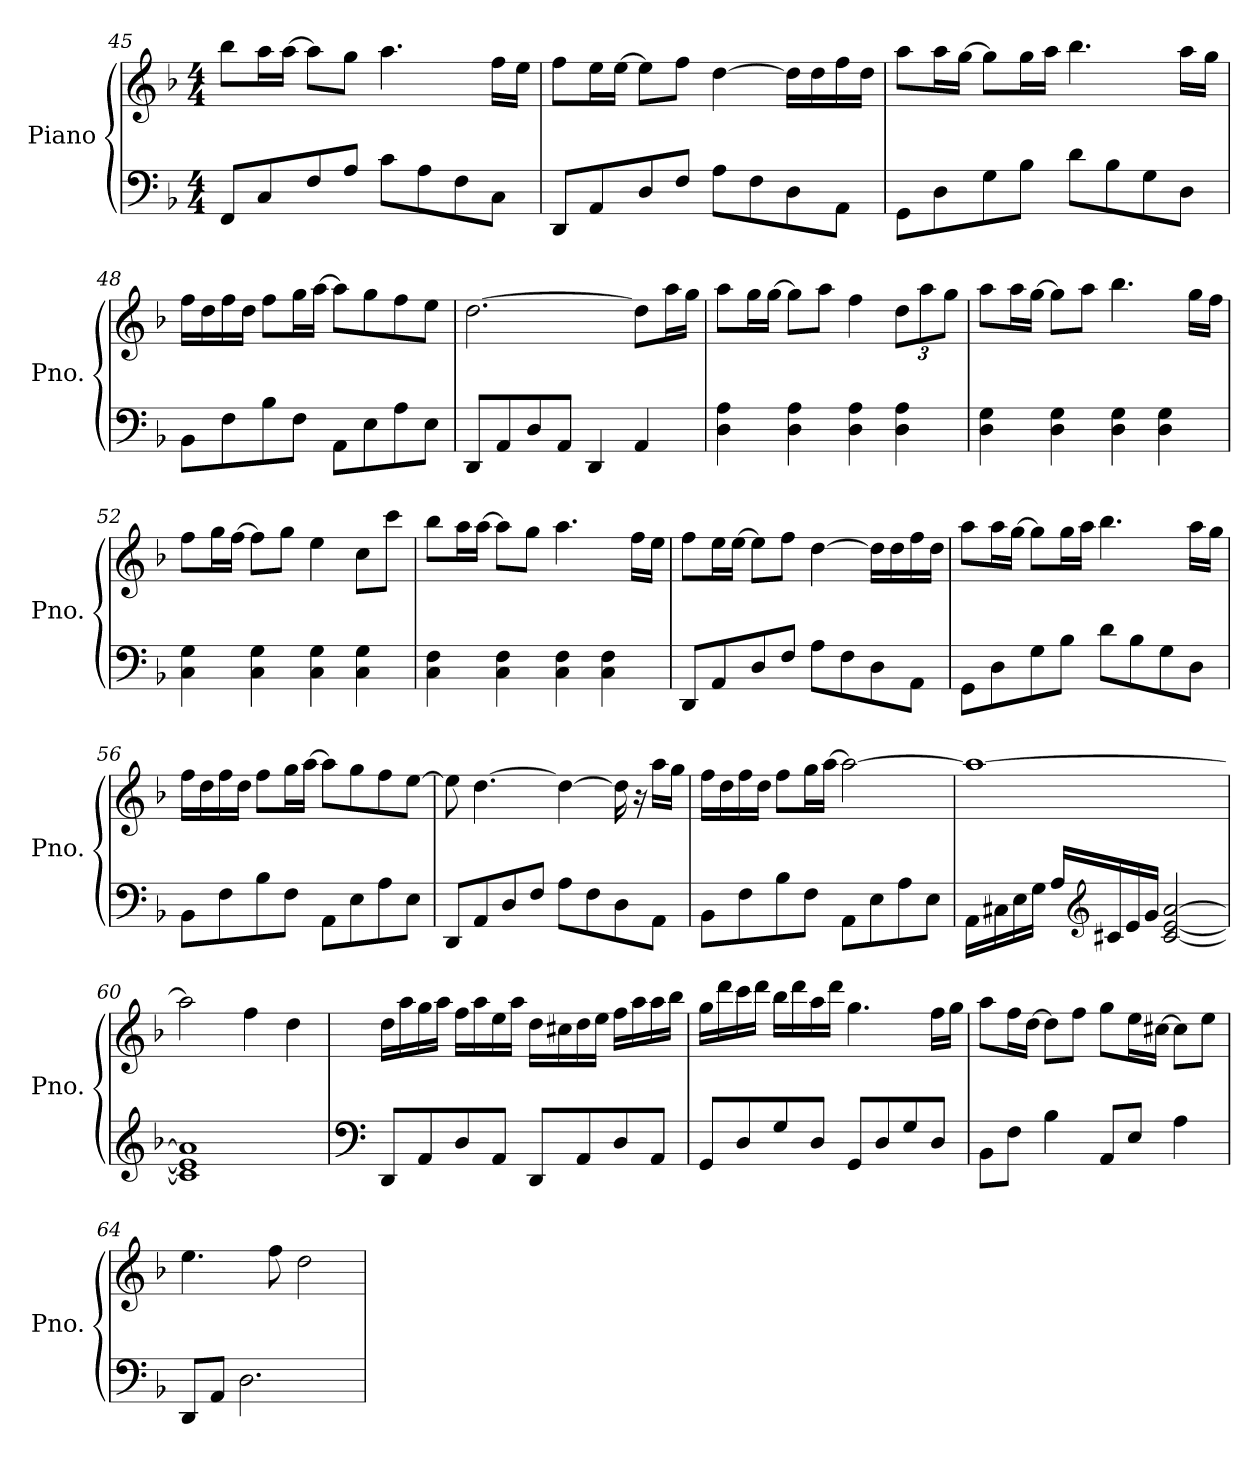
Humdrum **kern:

**kern	**kern
*part2	*part1
*staff2	*staff1
*I"Piano	*I"Piano
*I'Pno.	*I'Pno.
*clefF4	*clefG2
*k[b-]	*k[b-]
*M4/4	*M4/4
=45	=45
8FF/L	8bb-\L
8C/	16aa\L
.	[16aa\JJ
8F/	8aa\L]
8A/J	8gg\J
8c\L	4.aa\
8A\	.
8F\	.
8C\J	16ff\LL
.	16ee\JJ
=46	=46
8DD/L	8ff\L
8AA/	16ee\L
.	[16ee\JJ
8D/	8ee\L]
8F/J	8ff\J
8A\L	[4dd\
8F\	.
8D\	16dd\LL]
.	16dd\
8AA\J	16ff\
.	16dd\JJ
!!LO:LB:g=z
=47	=47
8GG\L	8aa\L
8D\	16aa\L
.	[16gg\JJ
8G\	8gg\L]
8B-\J	16gg\L
.	16aa\JJ
8d\L	4.bb-\
8B-\	.
8G\	.
8D\J	16aa\LL
.	16gg\JJ
=48	=48
8BB-\L	16ff\LL
.	16dd\
8F\	16ff\
.	16dd\JJ
8B-\	8ff\L
8F\J	16gg\L
.	[16aa\JJ
8AA\L	8aa\L]
8E\	8gg\
8A\	8ff\
8E\J	8ee\J
=49	=49
8DD/L	[2.dd\
8AA/	.
8D/	.
8AA/J	.
4DD/	.
4AA/	8dd\L]
.	16aa\L
.	16gg\JJ
=50	=50
4D\ 4A\	8aa\L
.	16gg\L
.	[16gg\JJ
4D\ 4A\	8gg\L]
.	8aa\J
4D\ 4A\	4ff\
*	*Xbrackettup
4D\ 4A\	12dd\L
.	12aa\
.	12gg\J
!!LO:LB:g=z
=51	=51
4D\ 4G\	8aa\L
.	16aa\L
.	[16gg\JJ
4D\ 4G\	8gg\L]
.	8aa\J
4D\ 4G\	4.bb-\
4D\ 4G\	.
.	16gg\LL
.	16ff\JJ
=52	=52
4C\ 4G\	8ff\L
.	16gg\L
.	[16ff\JJ
4C\ 4G\	8ff\L]
.	8gg\J
4C\ 4G\	4ee\
4C\ 4G\	8cc\L
.	8ccc\J
=53	=53
4C\ 4F\	8bb-\L
.	16aa\L
.	[16aa\JJ
4C\ 4F\	8aa\L]
.	8gg\J
4C\ 4F\	4.aa\
4C\ 4F\	.
.	16ff\LL
.	16ee\JJ
=54	=54
8DD/L	8ff\L
8AA/	16ee\L
.	[16ee\JJ
8D/	8ee\L]
8F/J	8ff\J
8A\L	[4dd\
8F\	.
8D\	16dd\LL]
.	16dd\
8AA\J	16ff\
.	16dd\JJ
!!LO:LB:g=z
=55	=55
8GG\L	8aa\L
8D\	16aa\L
.	[16gg\JJ
8G\	8gg\L]
8B-\J	16gg\L
.	16aa\JJ
8d\L	4.bb-\
8B-\	.
8G\	.
8D\J	16aa\LL
.	16gg\JJ
=56	=56
8BB-\L	16ff\LL
.	16dd\
8F\	16ff\
.	16dd\JJ
8B-\	8ff\L
8F\J	16gg\L
.	[16aa\JJ
8AA\L	8aa\L]
8E\	8gg\
8A\	8ff\
8E\J	[8ee\J
=57	=57
8DD/L	8ee\]
8AA/	[4.dd\
8D/	.
8F/J	.
8A\L	4dd\_
8F\	.
8D\	16dd\]
.	16r
8AA\J	16aa\LL
.	16gg\JJ
!!LO:LB:g=z
=58	=58
8BB-\L	16ff\LL
.	16dd\
8F\	16ff\
.	16dd\JJ
8B-\	8ff\L
8F\J	16gg\L
.	[16aa\JJ
8AA\L	2aa\_
8E\	.
8A\	.
8E\J	.
=59	=59
16AA\LL	1aa_
16C#X\	.
16E\	.
16G\JJ	.
16A/LL	.
*clefG2	*
16c#X/	.
16e/	.
16g/JJ	.
[2c#/ [2e/ [2a/	.
=60	=60
1c#] 1e] 1a]	2aa\]
.	4ff\
.	4dd\
!!LO:LB:g=z
=61	=61
*clefF4	*
8DD/L	16dd\LL
.	16aa\
8AA/	16gg\
.	16aa\JJ
8D/	16ff\LL
.	16aa\
8AA/J	16ee\
.	16aa\JJ
8DD/L	16dd\LL
.	16cc#X\
8AA/	16dd\
.	16ee\JJ
8D/	16ff\LL
.	16aa\
8AA/J	16aa\
.	16bb-\JJ
=62	=62
8GG/L	16gg\LL
.	16ddd\
8D/	16ccc\
.	16ddd\JJ
8G/	16bb-\LL
.	16ddd\
8D/J	16aa\
.	16ddd\JJ
8GG/L	4.gg\
8D/	.
8G/	.
8D/J	16ff\LL
.	16gg\JJ
=63	=63
8BB-\L	8aa\L
8F\J	16ff\L
.	[16dd\JJ
4B-\	8dd\L]
.	8ff\J
8AA/L	8gg\L
8E/J	16ee\L
.	[16cc#X\JJ
4A\	8cc#\L]
.	8ee\J
!!LO:PB:g=z
=64	=64
8DD/L	4.ee\
8AA/J	.
2.D\	.
.	8ff\
.	2dd\
=	=
*-	*-
